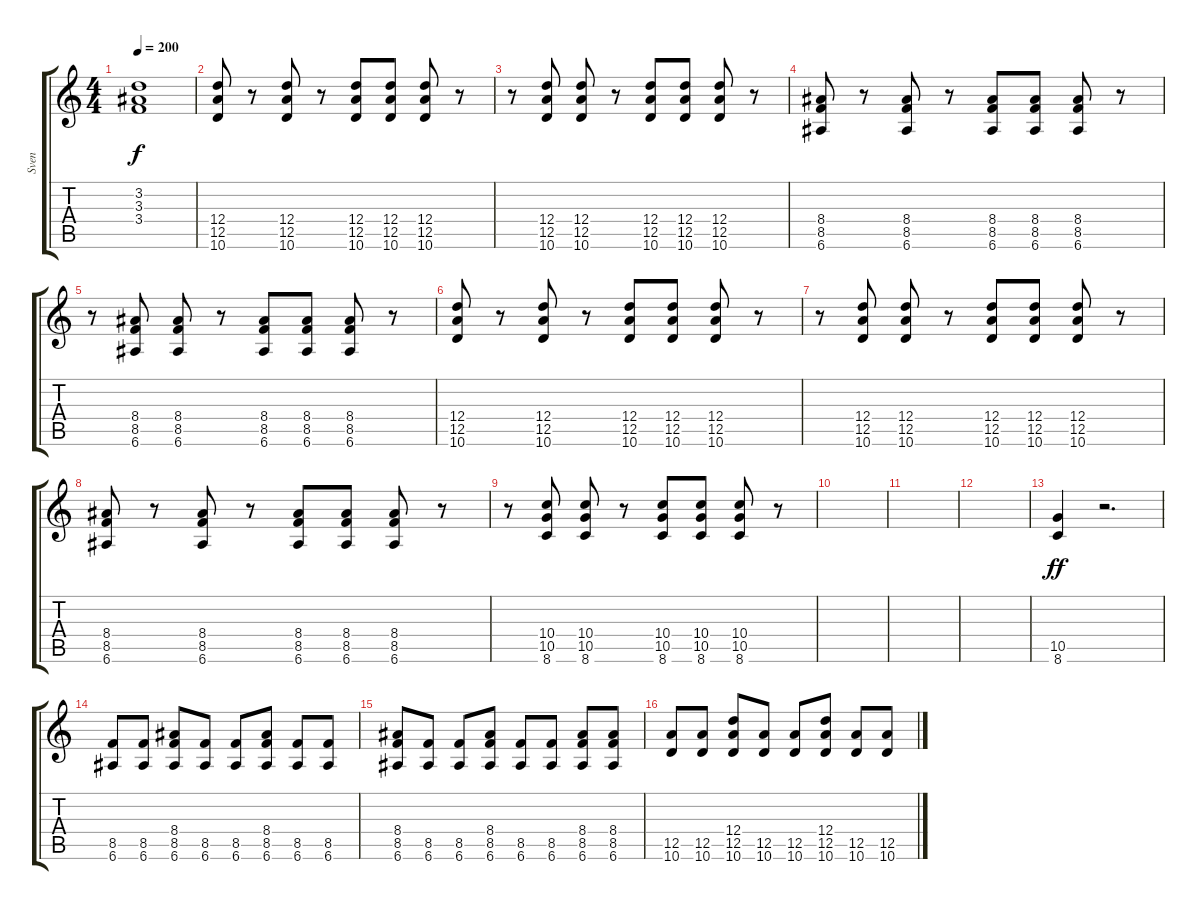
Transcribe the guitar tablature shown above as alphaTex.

\track ("Sven" "Sven") {instrument distortionguitar}
\staff {score tabs}
\tuning (E4 B3 G3 D3 A2 E2) {hide}
\ts (4 4)
\tempo 200
\clef g2
\ks c
(3.2{t} 3.3{t} 3.4{t}).1{dy f} |
(12.4 12.5 10.6).8{volume 10 instrument distortionguitar} r.8 (12.4 12.5 10.6).8 r.8 (12.4 12.5 10.6).8 (12.4 12.5 10.6).8 (12.4 12.5 10.6).8 r.8 |
r.8 (12.4 12.5 10.6).8 (12.4 12.5 10.6).8 r.8 (12.4 12.5 10.6).8 (12.4 12.5 10.6).8 (12.4 12.5 10.6).8 r.8 |
(8.4 8.5 6.6).8 r.8 (8.4 8.5 6.6).8 r.8 (8.4 8.5 6.6).8 (8.4 8.5 6.6).8 (8.4 8.5 6.6).8 r.8 |
r.8 (8.4 8.5 6.6).8 (8.4 8.5 6.6).8 r.8 (8.4 8.5 6.6).8 (8.4 8.5 6.6).8 (8.4 8.5 6.6).8 r.8 |
(12.4 12.5 10.6).8 r.8 (12.4 12.5 10.6).8 r.8 (12.4 12.5 10.6).8 (12.4 12.5 10.6).8 (12.4 12.5 10.6).8 r.8 |
r.8 (12.4 12.5 10.6).8 (12.4 12.5 10.6).8 r.8 (12.4 12.5 10.6).8 (12.4 12.5 10.6).8 (12.4 12.5 10.6).8 r.8 |
(8.4 8.5 6.6).8 r.8 (8.4 8.5 6.6).8 r.8 (8.4 8.5 6.6).8 (8.4 8.5 6.6).8 (8.4 8.5 6.6).8 r.8 |
r.8 (10.4 10.5 8.6).8 (10.4 10.5 8.6).8 r.8 (10.4 10.5 8.6).8 (10.4 10.5 8.6).8 (10.4 10.5 8.6).8 r.8 |
|
|
|
(10.5 8.6).4{dy ff} r.2{d} |
(8.5 6.6).8 (8.5 6.6).8 (8.4 8.5 6.6).8 (8.5 6.6).8 (8.5 6.6).8 (8.4 8.5 6.6).8 (8.5 6.6).8 (8.5 6.6).8 |
(8.4 8.5 6.6).8 (8.5 6.6).8 (8.5 6.6).8 (8.4 8.5 6.6).8 (8.5 6.6).8 (8.5 6.6).8 (8.4 8.5 6.6).8 (8.4 8.5 6.6).8 |
(12.5 10.6).8 (12.5 10.6).8 (12.4 12.5 10.6).8 (12.5 10.6).8 (12.5 10.6).8 (12.4 12.5 10.6).8 (12.5 10.6).8 (12.5 10.6).8
